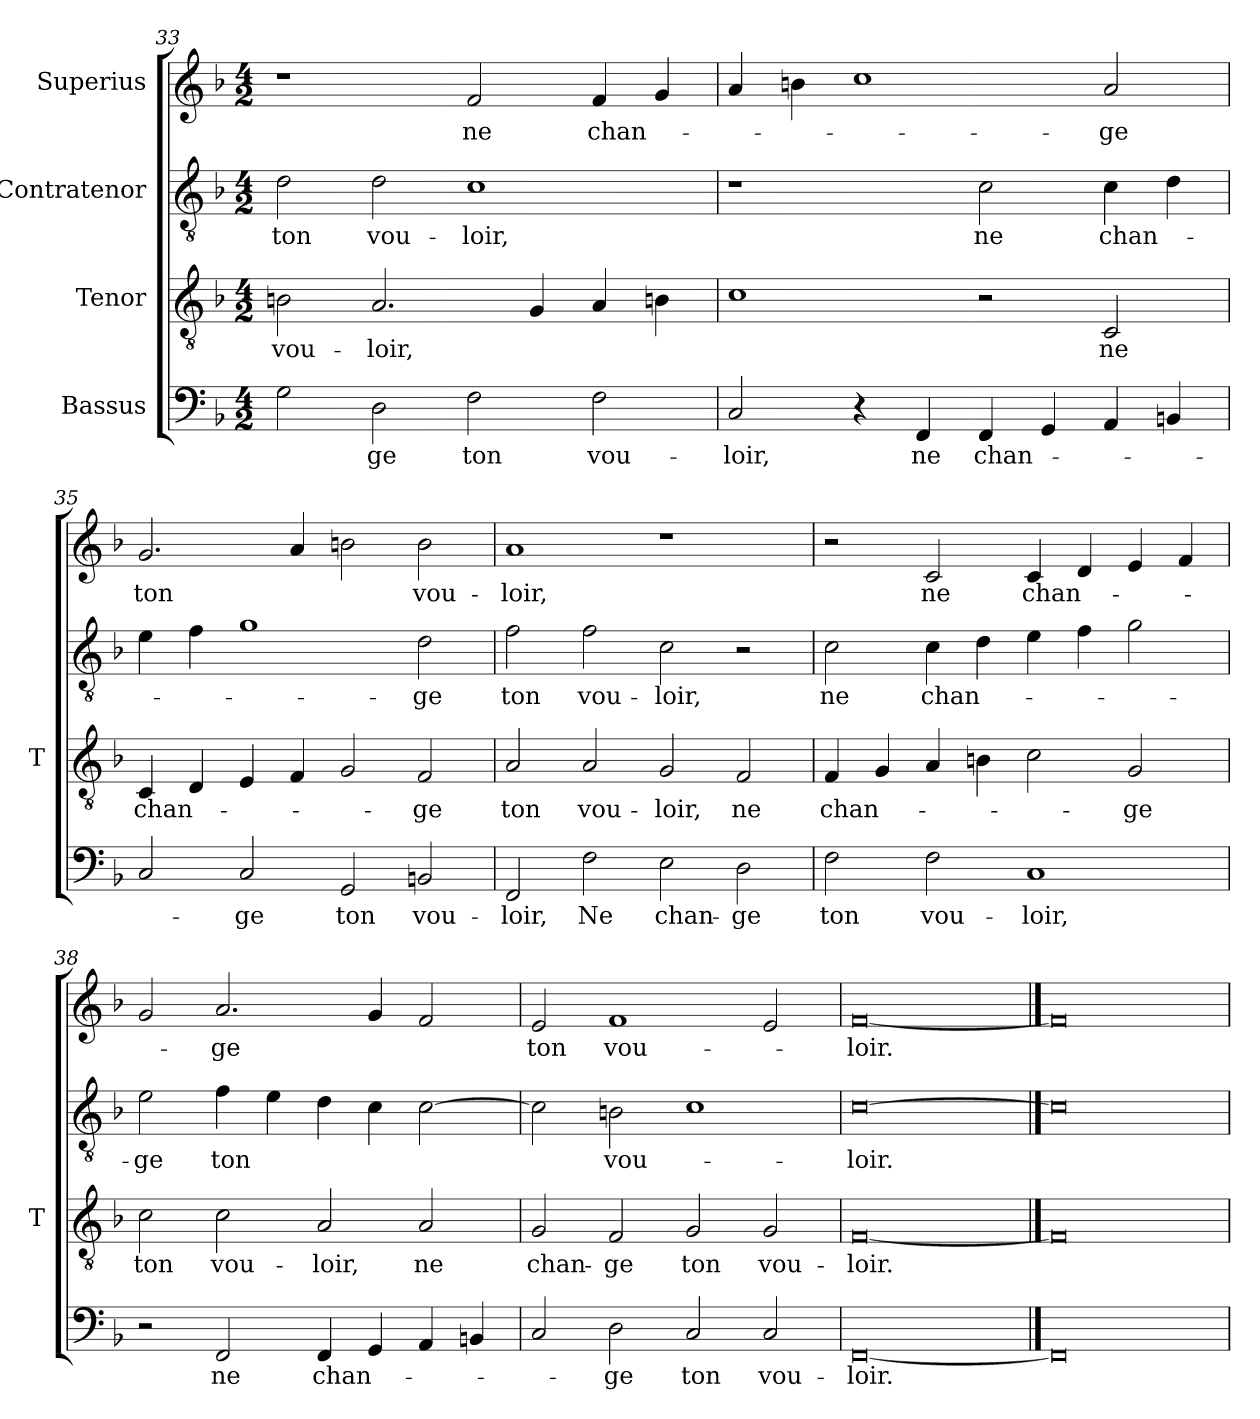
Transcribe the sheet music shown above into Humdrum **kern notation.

**kern	**text	**kern	**text	**kern	**text	**kern	**text
*part4	*part4	*part3	*part3	*part2	*part2	*part1	*part1
*staff4	*staff4	*staff3	*staff3	*staff2	*staff2	*staff1	*staff1
*I"Bassus	*	*I"Tenor	*	*I"Contratenor	*	*I"Superius	*
*	*	*I'T	*	*	*	*	*
*clefF4	*	*clefGv2	*	*clefGv2	*	*clefG2	*
*k[b-]	*	*k[b-]	*	*k[b-]	*	*k[b-]	*
*M4/2	*	*M4/2	*	*M4/2	*	*M4/2	*
=33	=33	=33	=33	=33	=33	=33	=33
2G	.	2Bn	vou-	2d	-ton	1r	.
2D	-ge	2.A	-loir,	2d	vou-	.	.
2F	-ton	.	.	1c	-loir,	2f	-ne
.	.	4G	.	.	.	.	.
2F	vou-	4A	.	.	.	4f	chan-
.	.	4Bn	.	.	.	4g	.
=34	=34	=34	=34	=34	=34	=34	=34
2C	-loir,	1c	.	1r	.	4a	.
.	.	.	.	.	.	4bn	.
4r	.	.	.	.	.	1cc	.
4FF	-ne	.	.	.	.	.	.
4FF	chan-	2r	.	2c	-ne	.	.
4GG	.	.	.	.	.	.	.
4AA	.	2C	-ne	4c	chan-	2a	-ge
4BBn	.	.	.	4d	.	.	.
=35	=35	=35	=35	=35	=35	=35	=35
2C	.	4C	chan-	4e	.	2.g	-ton
.	.	4D	.	4f	.	.	.
2C	-ge	4E	.	1g	.	.	.
.	.	4F	.	.	.	4a	.
2GG	-ton	2G	.	.	.	2bn	.
2BBn	vou-	2F	-ge	2d	-ge	2b	vou-
=36	=36	=36	=36	=36	=36	=36	=36
2FF	-loir,	2A	-ton	2f	-ton	1a	-loir,
2F	-Ne	2A	vou-	2f	vou-	.	.
2E	chan-	2G	-loir,	2c	-loir,	1r	.
2D	-ge	2F	-ne	2r	.	.	.
=37	=37	=37	=37	=37	=37	=37	=37
2F	-ton	4F	chan-	2c	-ne	2r	.
.	.	4G	.	.	.	.	.
2F	vou-	4A	.	4c	chan-	2c	-ne
.	.	4Bn	.	4d	.	.	.
1C	-loir,	2c	.	4e	.	4c	chan-
.	.	.	.	4f	.	4d	.
.	.	2G	-ge	2g	.	4e	.
.	.	.	.	.	.	4f	.
=38	=38	=38	=38	=38	=38	=38	=38
2r	.	2c	-ton	2e	-ge	2g	.
2FF	-ne	2c	vou-	4f	-ton	2.a	-ge
.	.	.	.	4e	.	.	.
4FF	chan-	2A	-loir,	4d	.	.	.
4GG	.	.	.	4c	.	4g	.
4AA	.	2A	-ne	[2c	.	2f	.
4BBn	.	.	.	.	.	.	.
=39	=39	=39	=39	=39	=39	=39	=39
2C	.	2G	chan-	2c]	.	2e	-ton
2D	-ge	2F	-ge	2Bn	vou-	1f	vou-
2C	-ton	2G	-ton	1c	.	.	.
2C	vou-	2G	vou-	.	.	2e	.
=40	=40	=40	=40	=40	=40	=40	=40
[0FF	-loir.	[0F	-loir.	[0c	-loir.	[0f	-loir.
==41	==41	==41	==41	==41	==41	==41	==41
0FF]	.	0F]	.	0c]	.	0f]	.
=	=	=	=	=	=	=	=
*-	*-	*-	*-	*-	*-	*-	*-
